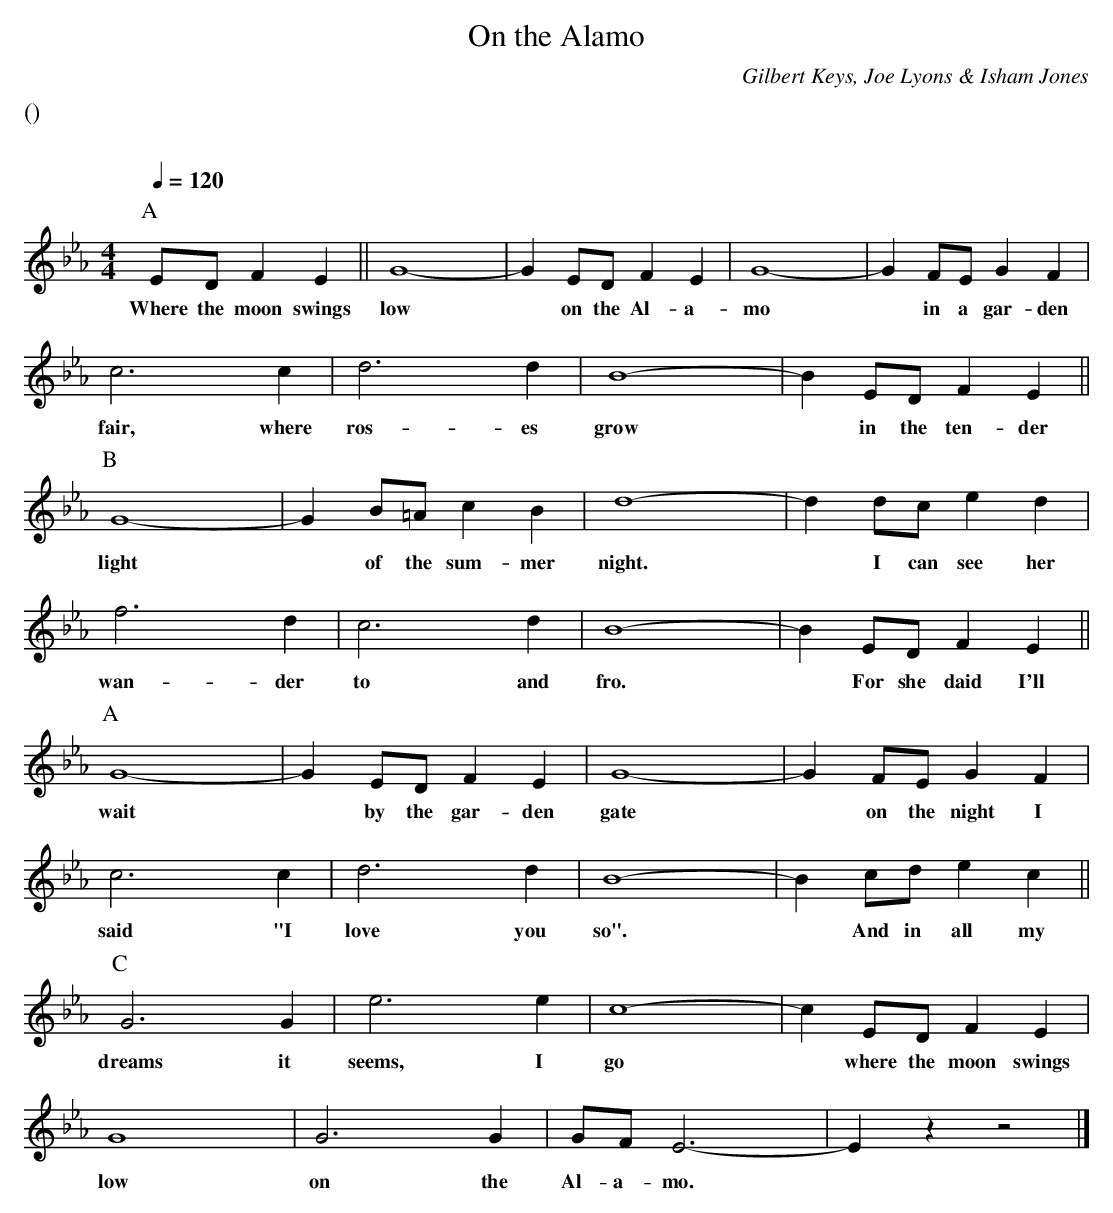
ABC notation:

X:1
T:On the Alamo
M:4/4
L:1/4
C:Gilbert Keys, Joe Lyons & Isham Jones
Q:1/4=120
%%staves (chords melody)
K:Eb
%%text ()
%%vskip 20
P:A
V:chords
x3 || x2 x2 | x2 x2 | x2 x2 | x2 x2 |
x2 x2 | x2 x2 | x2 x2 | x2 x2 ||
V:melody
E/D/FE || G4- | GE/D/ FE | G4- | GF/E/ GF |
w:Where the moon swings low* on the Al-a-mo* in a gar-den
c3c | d3d | B4- | BE/D/ FE ||
w:fair, where ros-es grow* in the ten-der
P:B
V:chords
x2 x2 | x2 x2 | x2 x2 | x2 x2 |
x2 x2 | x2 x2 | x2 x2 | x2 x2 ||
V:melody
G4- | GB/=A/ cB | d4- | dd/c/ ed |
w:light* of the sum-mer night.* I can see her
f3d | c3d | B4- | BE/D/ FE ||
w:wan-der to and fro.* For she daid I'll
P:A
V:chords
x2 x2 | x2 x2 | x2 x2 | x2 x2 |
x2 x2 | x2 x2 | x2 x2 | x2 x2 ||
V:melody
G4- | GE/D/ FE | G4- | GF/E/ GF |
w:wait* by the gar-den gate* on the night I
c3c | d3d | B4- | Bc/d/ ec ||
w:said "I love you so".* And in all my
P:C
V:chords
x2 x2 | x2 x2 | x2 x2 | x2 x2 |
x2 x2 | x2 x2 | x2 x2 | x2 x2 |]
V:melody
G3G | e3e | c4- | cE/D/ FE |
w:dreams it seems, I go* where the moon swings
G4 | G3G | G/F/E3- | Ez z2 |]
w:low on the Al-a-mo.*
